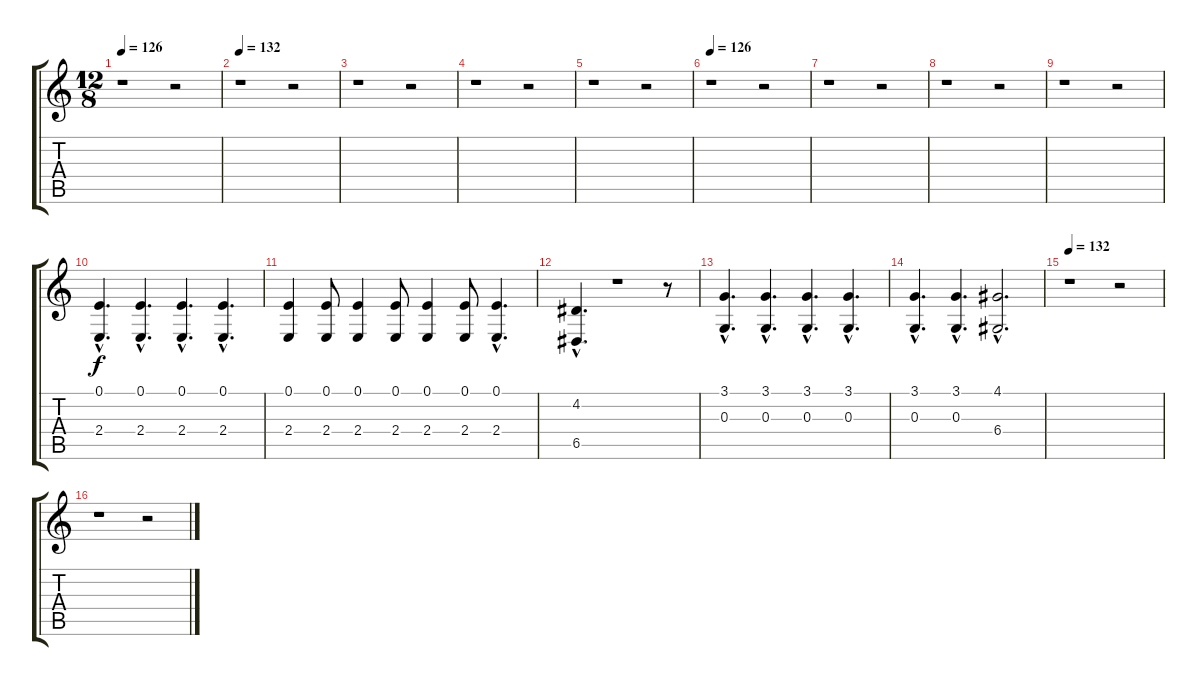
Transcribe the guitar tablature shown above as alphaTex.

\track "" {instrument viola}
\staff {score tabs}
\tuning (E4 B3 G3 D3 A2 E2) {hide}
\ts (12 8)
\tempo 126
\clef g2
\ks c
r.1{dy f} r.2 |
\tempo 132
r.1 r.2 |
r.1 r.2 |
r.1 r.2 |
r.1 r.2 |
\tempo 126
r.1 r.2 |
r.1 r.2 |
r.1 r.2 |
r.1 r.2 |
(0.1{hac} 2.4{hac}).4{d} (0.1{hac} 2.4{hac}).4{d} (0.1{hac} 2.4{hac}).4{d} (0.1{hac} 2.4{hac}).4{d} |
(0.1 2.4).4 (0.1 2.4).8 (0.1 2.4).4 (0.1 2.4).8 (0.1 2.4).4 (0.1 2.4).8 (0.1{hac} 2.4{hac}).4{d} |
(4.2{hac} 6.5{hac}).4{d} r.1 r.8 |
(3.1{hac} 0.3{hac}).4{d} (3.1{hac} 0.3{hac}).4{d} (3.1{hac} 0.3{hac}).4{d} (3.1{hac} 0.3{hac}).4{d} |
(3.1{hac} 0.3{hac}).4{d} (3.1{hac} 0.3{hac}).4{d} (4.1{hac} 6.4{hac}).2{d} |
\tempo 132
r.1 r.2 |
r.1 r.2
